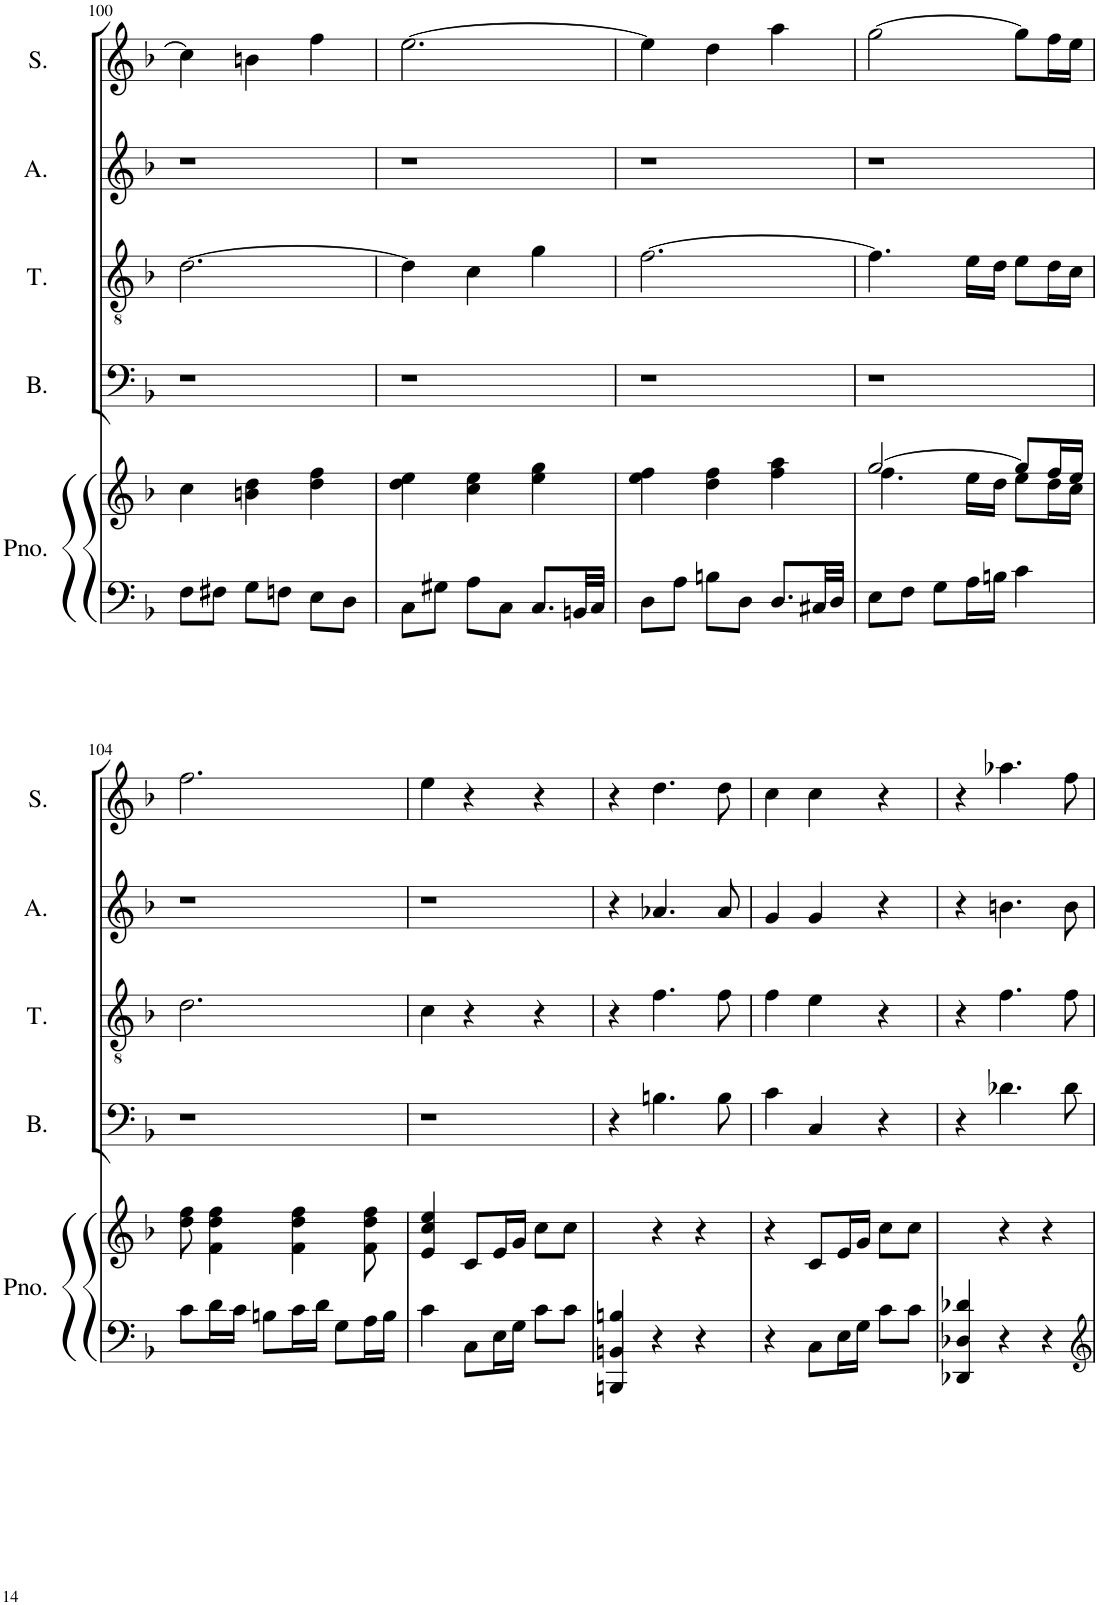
**kern	**kern	**kern	**kern	**kern	**kern
*part5	*part5	*part4	*part3	*part2	*part1
*staff6	*staff5	*staff4	*staff3	*staff2	*staff1
*I"Piano	*	*I"Bass	*I"Tenor	*I"Alto	*I"Soprano
*I'Pno.	*	*I'B.	*I'T.	*I'A.	*I'S.
!!LO:PB:g=z
*clefF4	*clefG2	*clefF4	*clefGv2	*clefG2	*clefG2
*k[b-]	*k[b-]	*k[b-]	*k[b-]	*k[b-]	*k[b-]
*M3/4	*M3/4	*M3/4	*M3/4	*M3/4	*M3/4
=100	=100	=100	=100	=100	=100
8F\L	4cc\	2.r	[2.d\	2.r	4cc\]
8F#X\J	.	.	.	.	.
8G\L	4bn\ 4dd\	.	.	.	4bn\
8Fn\J	.	.	.	.	.
8E\L	4dd\ 4ff\	.	.	.	4ff\
8D\J	.	.	.	.	.
=101	=101	=101	=101	=101	=101
8C\L	4dd\ 4ee\	2.r	4d\]	2.r	[2.ee\
8G#X\J	.	.	.	.	.
8A\L	4cc\ 4ee\	.	4c\	.	.
8C\J	.	.	.	.	.
8.C/L	4ee\ 4gg\	.	4g\	.	.
32BBn/LL	.	.	.	.	.
32C/JJJ	.	.	.	.	.
=102	=102	=102	=102	=102	=102
8D\L	4ee\ 4ff\	2.r	[2.f\	2.r	4ee\]
8A\J	.	.	.	.	.
8Bn\L	4dd\ 4ff\	.	.	.	4dd\
8D\J	.	.	.	.	.
8.D/L	4ff\ 4aa\	.	.	.	4aa\
32C#X/LL	.	.	.	.	.
32D/JJJ	.	.	.	.	.
=103	=103	=103	=103	=103	=103
*	*^	*	*	*	*
8E\L	[2gg/	4.ff\	2.r	4.f\]	2.r	[2gg\
8F\J	.	.	.	.	.	.
8G\L	.	.	.	.	.	.
16A\L	.	16ee\LL	.	16e\LL	.	.
16Bn\JJ	.	16dd\JJ	.	16d\JJ	.	.
4c\	8gg/L]	8ee\L	.	8e\L	.	8gg\L]
.	16ff/L	16dd\L	.	16d\L	.	16ff\L
.	16ee/JJ	16cc\JJ	.	16c\JJ	.	16ee\JJ
*	*v	*v	*	*	*	*
!!LO:LB:g=z
=104	=104	=104	=104	=104	=104
8c\L	8dd\ 8ff\	2.r	2.d\	2.r	2.ff\
16d\L	4f\ 4dd\ 4ff\	.	.	.	.
16c\JJ	.	.	.	.	.
8Bn\L	.	.	.	.	.
16c\L	4f\ 4dd\ 4ff\	.	.	.	.
16d\JJ	.	.	.	.	.
8G\L	.	.	.	.	.
16A\L	8f\ 8dd\ 8ff\	.	.	.	.
16B\JJ	.	.	.	.	.
=105	=105	=105	=105	=105	=105
4c\	4e/ 4cc/ 4ee/	2.r	4c\	2.r	4ee\
8C\L	8c/L	.	4r	.	4r
16E\L	16e/L	.	.	.	.
16G\JJ	16g/JJ	.	.	.	.
8c\L	8cc\L	.	4r	.	4r
8c\J	8cc\J	.	.	.	.
=106	=106	=106	=106	=106	=106
*^	*	*	*	*	*
4BBn/ 4Bn/	4BBBn/	4ryy	4r	4r	4r	4r
2ryy	4r	4r	4.Bn\	4.f\	4.a-X/	4.dd\
.	4r	4r	.	.	.	.
.	.	.	8B\	8f\	8a-/	8dd\
*v	*v	*	*	*	*	*
=107	=107	=107	=107	=107	=107
4r	4r	4c\	4f\	4g/	4cc\
8C\L	8c/L	4C/	4e\	4g/	4cc\
16E\L	16e/L	.	.	.	.
16G\JJ	16g/JJ	.	.	.	.
8c\L	8cc\L	4r	4r	4r	4r
8c\J	8cc\J	.	.	.	.
=108	=108	=108	=108	=108	=108
*^	*	*	*	*	*
4D-X/ 4d-X/	4DD-X/	4ryy	4r	4r	4r	4r
2ryy	4r	4r	4.d-X\	4.f\	4.bn\	4.aa-X\
.	4r	4r	.	.	.	.
.	.	.	8d-\	8f\	8b\	8ff\
*v	*v	*	*	*	*	*
=	=	=	=	=	=
*-	*-	*-	*-	*-	*-
